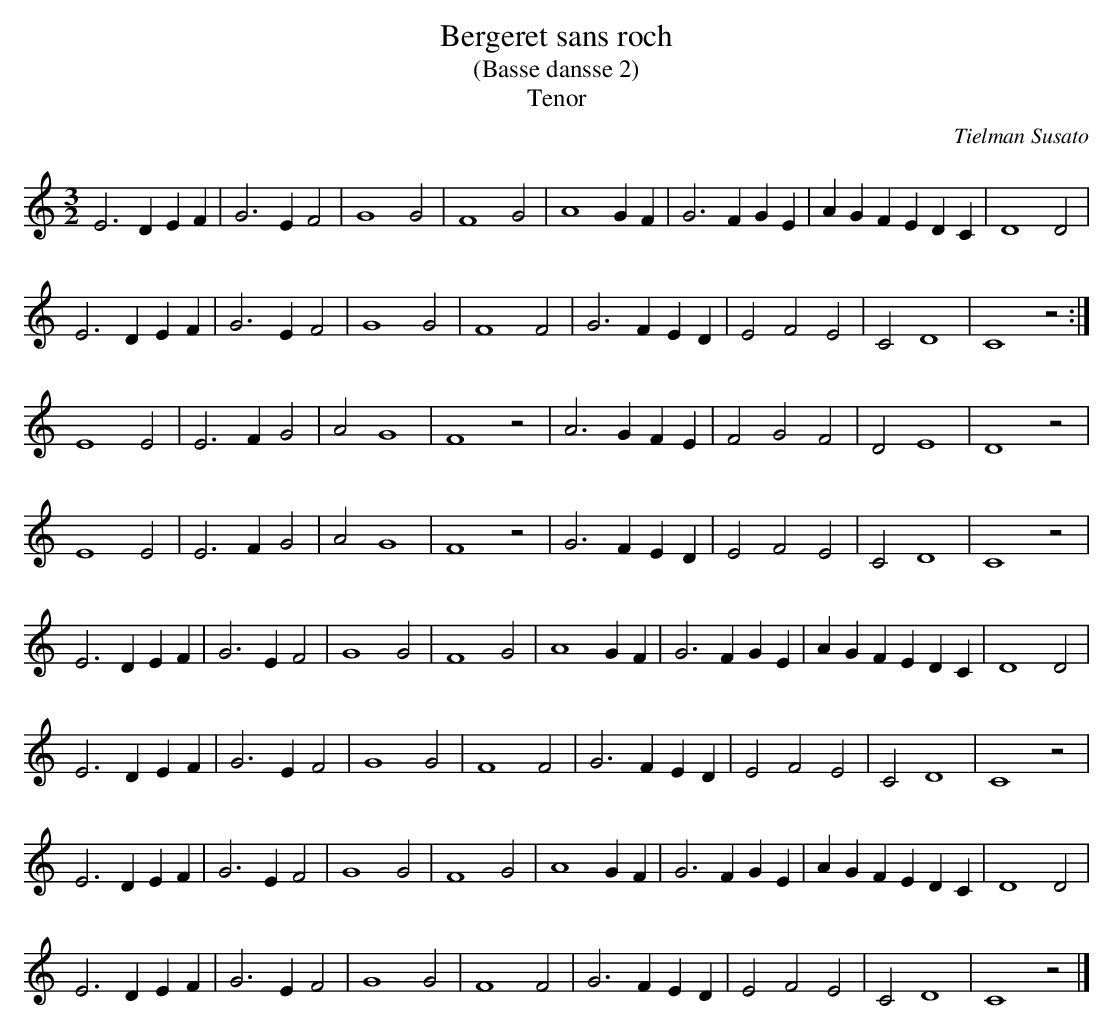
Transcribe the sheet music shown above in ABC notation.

X:1
T:Bergeret sans roch
T:(Basse dansse 2)
C:Tielman Susato
M:3/2
L:1/2
T: Tenor
K:C -8va
E>D E/2F/2|G>EF|G2G|F2G|A2G/2F/2|G>F G/2E/2|A/2G/2F/2E/2D/2C/2|D2D|
E>D E/2F/2|G>EF|G2G|F2F|G>F E/2D/2|EFE|CD2|C2z:|
E2E|E>FG|AG2|F2z|A>G F/2E/2|FGF|DE2|D2z|
E2E|E>FG|AG2|F2z|G>F E/2D/2|EFE|CD2|C2z|
E>D E/2F/2|G>EF|G2G|F2G|A2G/2F/2|G>F G/2E/2|A/2G/2F/2E/2D/2C/2|D2D|
E>D E/2F/2|G>EF|G2G|F2F|G>F E/2D/2|EFE|CD2|C2z|
E>D E/2F/2|G>EF|G2G|F2G|A2G/2F/2|G>F G/2E/2|A/2G/2F/2E/2D/2C/2|D2D|
E>D E/2F/2|G>EF|G2G|F2F|G>F E/2D/2|EFE|CD2|C2z|]
